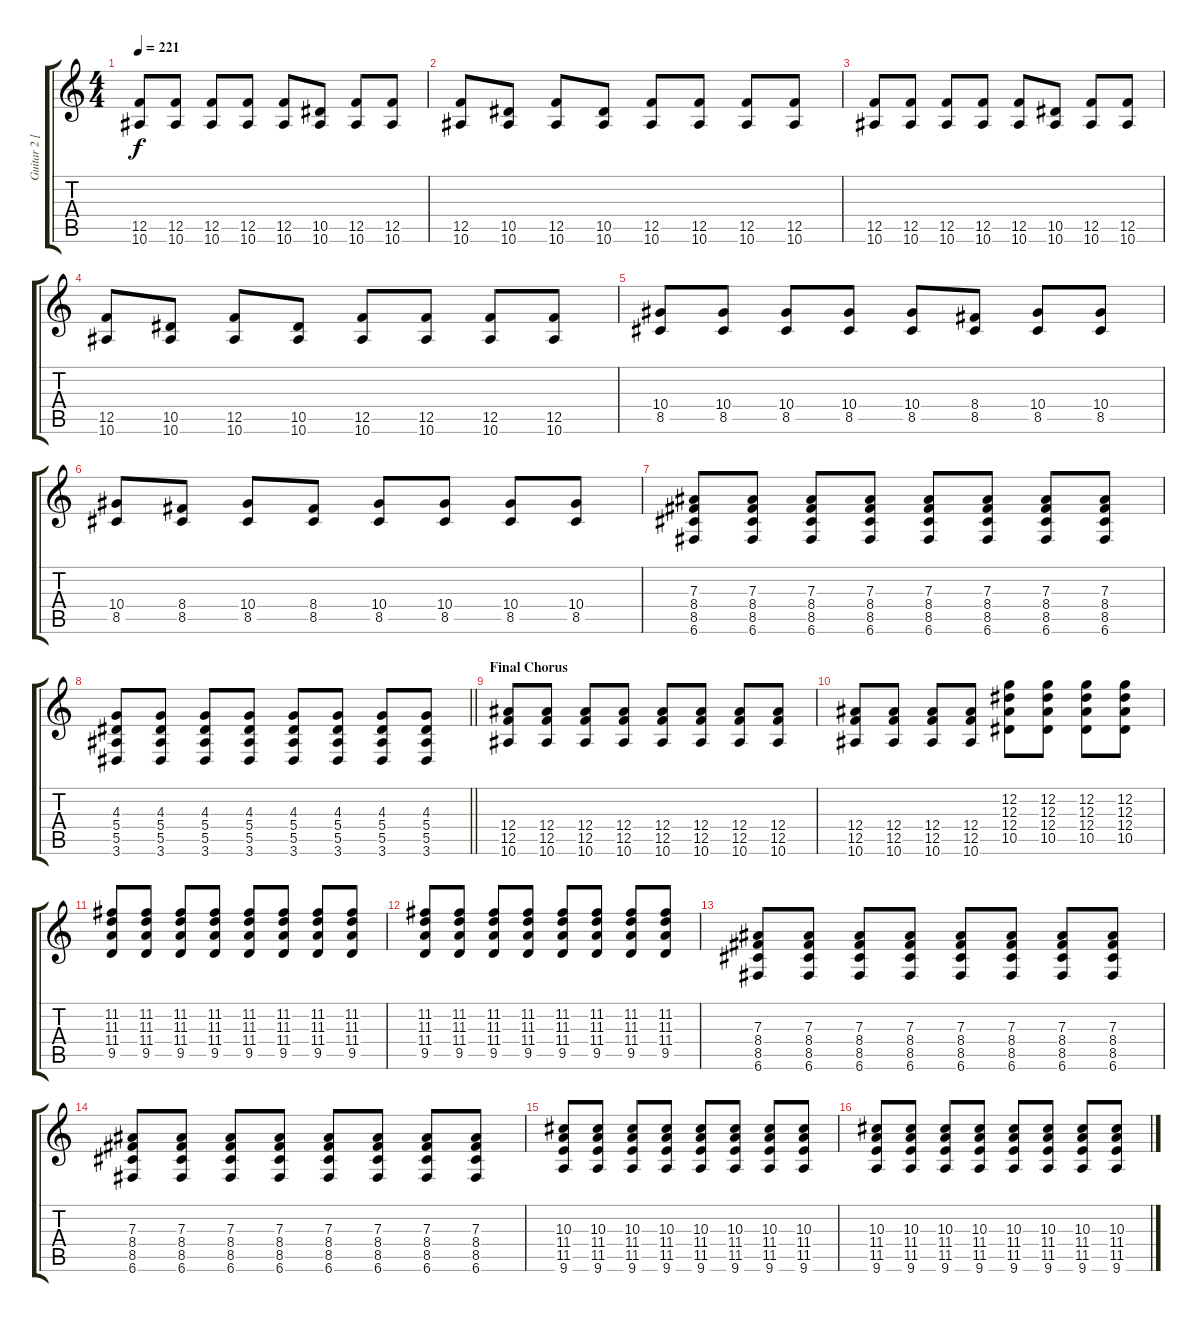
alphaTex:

\track ("Guitar 2 [Josh Homme]" "Guitar 2 [") {instrument overdrivenguitar}
\staff {score tabs}
\tuning (C4 G3 Eb3 Bb2 F2 C2) {hide}
\ts (4 4)
\tempo 221
\clef g2
\ks c
(12.5 10.6).8{dy f} (12.5 10.6).8 (12.5 10.6).8 (12.5 10.6).8 (12.5 10.6).8 (10.5 10.6).8 (12.5 10.6).8 (12.5 10.6).8 |
(12.5 10.6).8 (10.5 10.6).8 (12.5 10.6).8 (10.5 10.6).8 (12.5 10.6).8 (12.5 10.6).8 (12.5 10.6).8 (12.5 10.6).8 |
(12.5 10.6).8 (12.5 10.6).8 (12.5 10.6).8 (12.5 10.6).8 (12.5 10.6).8 (10.5 10.6).8 (12.5 10.6).8 (12.5 10.6).8 |
(12.5 10.6).8 (10.5 10.6).8 (12.5 10.6).8 (10.5 10.6).8 (12.5 10.6).8 (12.5 10.6).8 (12.5 10.6).8 (12.5 10.6).8 |
(10.4 8.5).8 (10.4 8.5).8 (10.4 8.5).8 (10.4 8.5).8 (10.4 8.5).8 (8.4 8.5).8 (10.4 8.5).8 (10.4 8.5).8 |
(10.4 8.5).8 (8.4 8.5).8 (10.4 8.5).8 (8.4 8.5).8 (10.4 8.5).8 (10.4 8.5).8 (10.4 8.5).8 (10.4 8.5).8 |
(7.3 8.4 8.5 6.6).8 (7.3 8.4 8.5 6.6).8 (7.3 8.4 8.5 6.6).8 (7.3 8.4 8.5 6.6).8 (7.3 8.4 8.5 6.6).8 (7.3 8.4 8.5 6.6).8 (7.3 8.4 8.5 6.6).8 (7.3 8.4 8.5 6.6).8 |
\barLineRight lightlight
(4.3 5.4 5.5 3.6).8 (4.3 5.4 5.5 3.6).8 (4.3 5.4 5.5 3.6).8 (4.3 5.4 5.5 3.6).8 (4.3 5.4 5.5 3.6).8 (4.3 5.4 5.5 3.6).8 (4.3 5.4 5.5 3.6).8 (4.3 5.4 5.5 3.6).8 |
\section ("" "Final Chorus")
(12.4 12.5 10.6).8 (12.4 12.5 10.6).8 (12.4 12.5 10.6).8 (12.4 12.5 10.6).8 (12.4 12.5 10.6).8 (12.4 12.5 10.6).8 (12.4 12.5 10.6).8 (12.4 12.5 10.6).8 |
(12.4 12.5 10.6).8 (12.4 12.5 10.6).8 (12.4 12.5 10.6).8 (12.4 12.5 10.6).8 (12.2 12.3 12.4 10.5).8 (12.2 12.3 12.4 10.5).8 (12.2 12.3 12.4 10.5).8 (12.2 12.3 12.4 10.5).8 |
(11.2 11.3 11.4 9.5).8 (11.2 11.3 11.4 9.5).8 (11.2 11.3 11.4 9.5).8 (11.2 11.3 11.4 9.5).8 (11.2 11.3 11.4 9.5).8 (11.2 11.3 11.4 9.5).8 (11.2 11.3 11.4 9.5).8 (11.2 11.3 11.4 9.5).8 |
(11.2 11.3 11.4 9.5).8 (11.2 11.3 11.4 9.5).8 (11.2 11.3 11.4 9.5).8 (11.2 11.3 11.4 9.5).8 (11.2 11.3 11.4 9.5).8 (11.2 11.3 11.4 9.5).8 (11.2 11.3 11.4 9.5).8 (11.2 11.3 11.4 9.5).8 |
(7.3 8.4 8.5 6.6).8 (7.3 8.4 8.5 6.6).8 (7.3 8.4 8.5 6.6).8 (7.3 8.4 8.5 6.6).8 (7.3 8.4 8.5 6.6).8 (7.3 8.4 8.5 6.6).8 (7.3 8.4 8.5 6.6).8 (7.3 8.4 8.5 6.6).8 |
(7.3 8.4 8.5 6.6).8 (7.3 8.4 8.5 6.6).8 (7.3 8.4 8.5 6.6).8 (7.3 8.4 8.5 6.6).8 (7.3 8.4 8.5 6.6).8 (7.3 8.4 8.5 6.6).8 (7.3 8.4 8.5 6.6).8 (7.3 8.4 8.5 6.6).8 |
(10.3 11.4 11.5 9.6).8 (10.3 11.4 11.5 9.6).8 (10.3 11.4 11.5 9.6).8 (10.3 11.4 11.5 9.6).8 (10.3 11.4 11.5 9.6).8 (10.3 11.4 11.5 9.6).8 (10.3 11.4 11.5 9.6).8 (10.3 11.4 11.5 9.6).8 |
(10.3 11.4 11.5 9.6).8 (10.3 11.4 11.5 9.6).8 (10.3 11.4 11.5 9.6).8 (10.3 11.4 11.5 9.6).8 (10.3 11.4 11.5 9.6).8 (10.3 11.4 11.5 9.6).8 (10.3 11.4 11.5 9.6).8 (10.3 11.4 11.5 9.6).8
